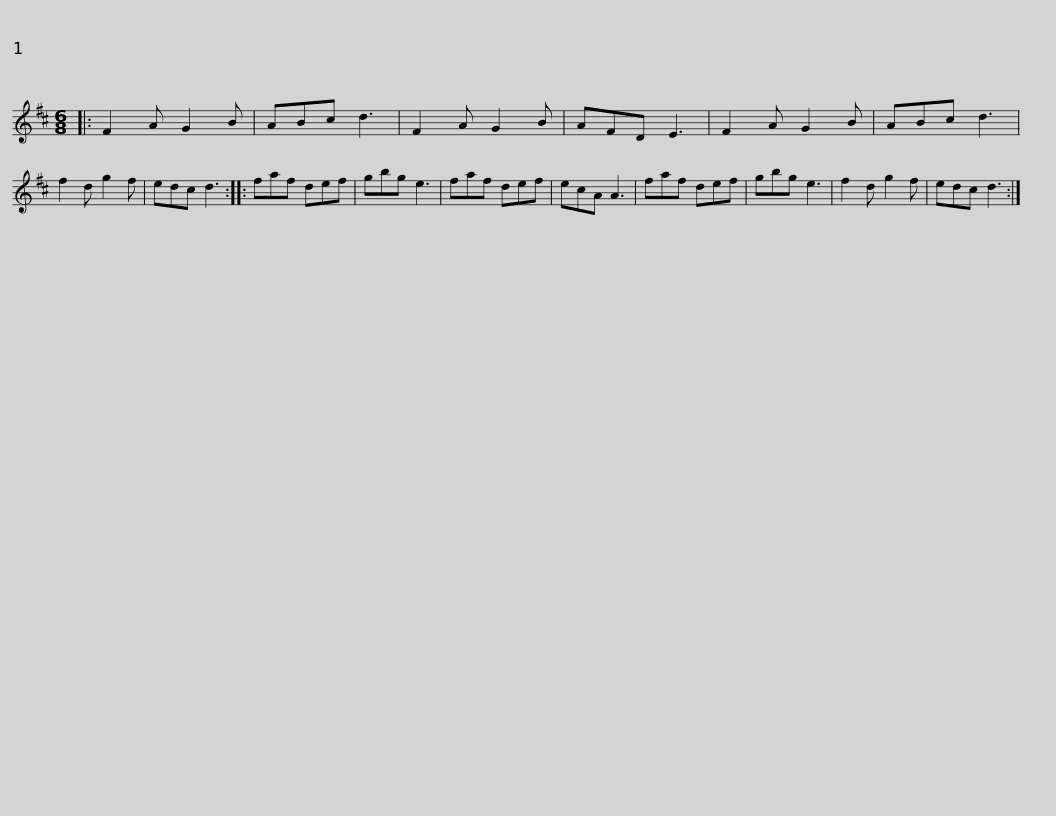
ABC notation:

X:1
L:1/8
M:6/8
I:linebreak $
K:D
V:1 treble
V:1
|: F2 A G2 B | ABc d3 | F2 A G2 B | AFD E3 | F2 A G2 B | %5
 ABc d3 | f2 d g2 f | edc d3 ::$ faf def | gbg e3 | %10
 faf def | ecA A3 | faf def | gbg e3 | f2 d g2 f | %15
 edc d3 :| %16
